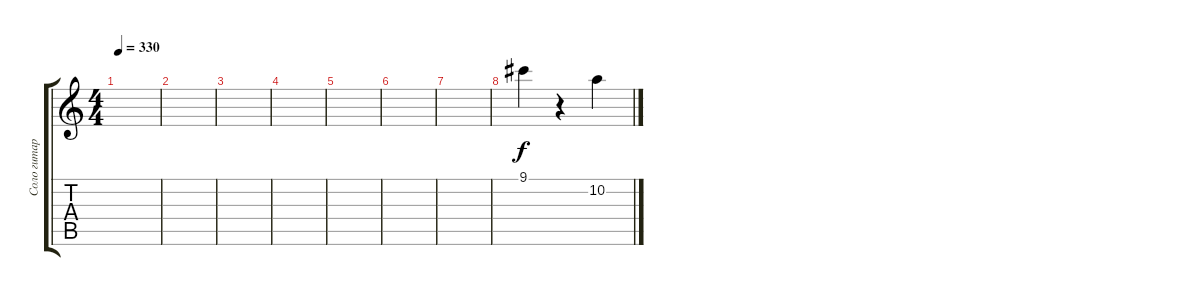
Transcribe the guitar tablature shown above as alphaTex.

\track ("Соло гитара" "Соло гитар") {instrument distortionguitar}
\staff {score tabs}
\tuning (E4 B3 G3 D3 A2 E2) {hide}
\ts (4 4)
\tempo 330
\clef g2
\ks c
|
|
|
|
|
|
|
9.1.4 r.4 10.2.4
